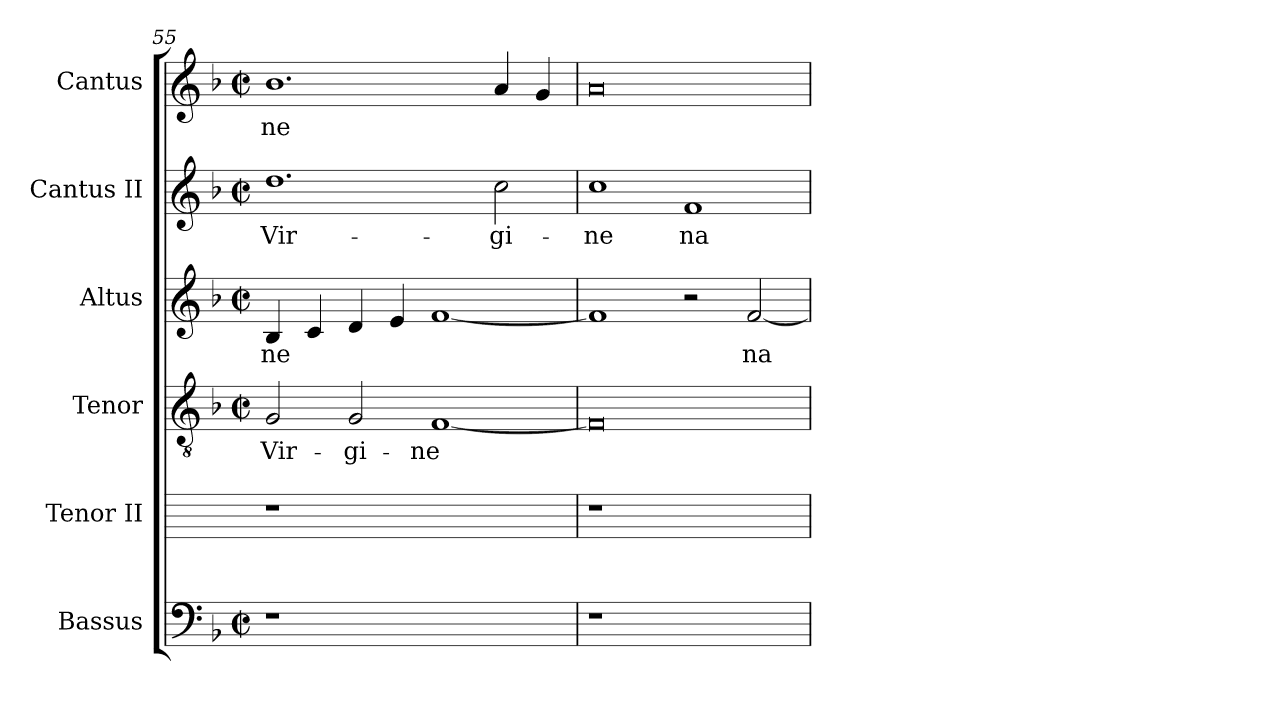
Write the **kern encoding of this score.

**kern	**kern	**kern	**text	**kern	**text	**kern	**text	**kern	**text
*part6	*part5	*part4	*part4	*part3	*part3	*part2	*part2	*part1	*part1
*staff6	*staff5	*staff4	*staff4	*staff3	*staff3	*staff2	*staff2	*staff1	*staff1
*I"Bassus	*I"Tenor II	*I"Tenor	*	*I"Altus	*	*I"Cantus II	*	*I"Cantus	*
*I'Bassus	*	*I'Tenor	*	*I'Altus	*	*I'Cantus II	*	*	*
*clefF4	*	*clefGv2	*	*clefG2	*	*clefG2	*	*clefG2	*
*k[b-]	*	*k[b-]	*	*k[b-]	*	*k[b-]	*	*k[b-]	*
*F:	*	*F:	*	*F:	*	*F:	*	*F:	*
*M2/2	*	*M2/2	*	*M2/2	*	*M2/2	*	*M2/2	*
*met(c|)	*	*met(c|)	*	*met(c|)	*	*met(c|)	*	*met(c|)	*
=55	=55	=55	=55	=55	=55	=55	=55	=55	=55
!	!	!	!LO:LY:b:cj	!	!LO:LY:b:cj	!	!LO:LY:b:cj	!	!LO:LY:b:cj
1r	1r	2G/	Vir-	4B-/	ne	1.dd	Vir-	1.b-	-ne
.	.	.	.	4c/	.	.	.	.	.
!	!	!	!LO:LY:b:cj	!	!	!	!	!	!
.	.	2G/	-gi-	4d/	.	.	.	.	.
.	.	.	.	4e/	.	.	.	.	.
!	!	!	!LO:LY:b:cj	!	!	!	!	!	!
1ryy	1ryy	[<1F	-ne	[<1f	.	.	.	.	.
!	!	!	!	!	!	!	!LO:LY:b:cj	!	!
.	.	.	.	.	.	2cc\	-gi-	4a/	.
.	.	.	.	.	.	.	.	4g/	.
=56	=56	=56	=56	=56	=56	=56	=56	=56	=56
!	!	!	!	!	!	!	!LO:LY:b:cj	!	!
1r	1r	0F]	.	1f]	.	1cc	-ne	0a	.
!	!	!	!	!	!	!	!LO:LY:b:cj	!	!
1ryy	1ryy	.	.	2r	.	1f	na-	.	.
!	!	!	!	!	!LO:LY:b:cj	!	!	!	!
.	.	.	.	[<2f/	na	.	.	.	.
=	=	=	=	=	=	=	=	=	=
*-	*-	*-	*-	*-	*-	*-	*-	*-	*-
